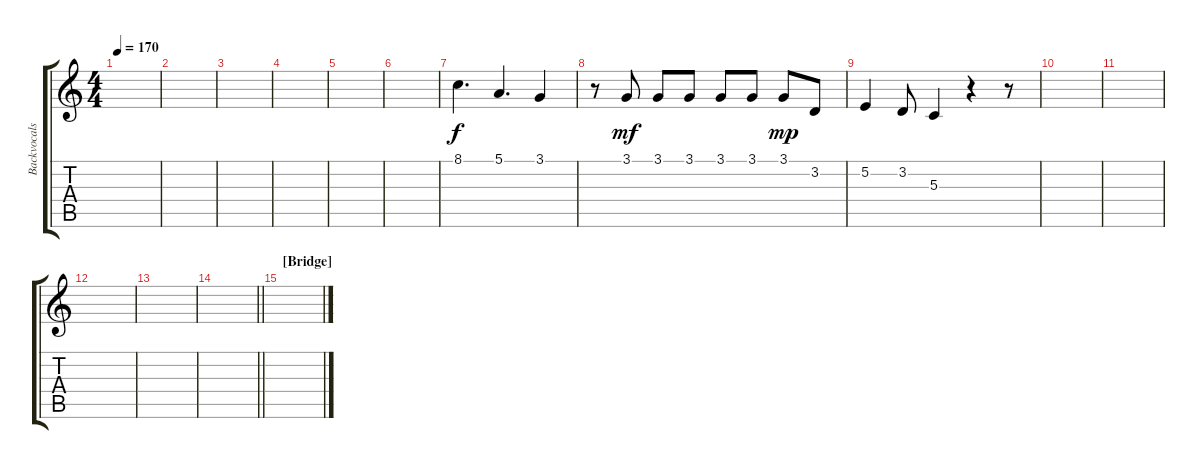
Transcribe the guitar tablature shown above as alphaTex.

\track ("Backvocals" "Backvocals") {instrument clarinet}
\staff {score tabs}
\tuning (E4 B3 G3 D3 A2 E2) {hide}
\ts (4 4)
\tempo 170
\clef g2
\ks c
|
|
|
|
|
|
8.1.4{d} 5.1.4{d} 3.1.4 |
r.8 3.1.8{dy mf} 3.1.8 3.1.8 3.1.8 3.1.8 3.1.8{dy mp} 3.2.8 |
5.2.4 3.2.8 5.3.4 r.4 r.8 |
|
|
|
|
\barLineRight lightlight
|
\section ("" "[Bridge]")
